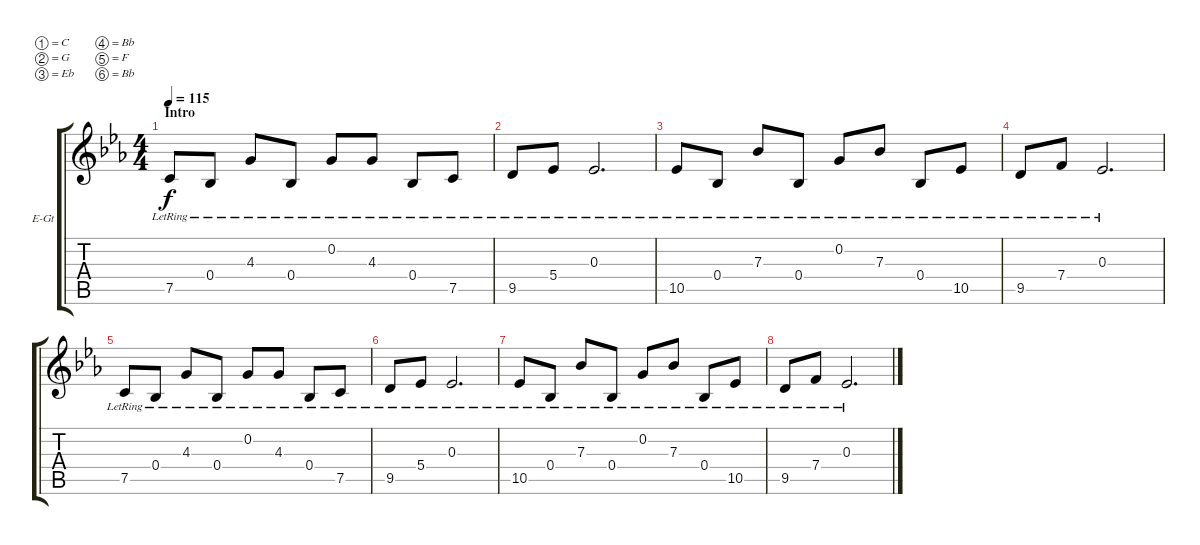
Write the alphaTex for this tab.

\bracketExtendMode groupsimilarinstruments
\firstSystemTrackNameOrientation horizontal
\otherSystemsTrackNameOrientation horizontal
\track ("Clean 1" "E-Gt") {instrument electricguitarclean}
\staff {score tabs}
\tuning (C4 G3 Eb3 Bb2 F2 Bb1)
\ts (4 4)
\section ("" "Intro")
\tempo 115
\clef g2
\ks cminor
7.5{lr}.8{dy f instrument electricguitarclean} 0.4{lr}.8 4.3{lr}.8 0.4{lr}.8 0.2{lr}.8 4.3{lr}.8 0.4{lr}.8 7.5{lr}.8 |
9.5{lr}.8 5.4{lr}.8 0.3{lr}.2{d} |
10.5{lr}.8 0.4{lr}.8 7.3{lr}.8 0.4{lr}.8 0.2{lr}.8 7.3{lr}.8 0.4{lr}.8 10.5{lr}.8 |
9.5{lr}.8 7.4{lr}.8 0.3{lr}.2{d} |
7.5{lr}.8 0.4{lr}.8 4.3{lr}.8 0.4{lr}.8 0.2{lr}.8 4.3{lr}.8 0.4{lr}.8 7.5{lr}.8 |
9.5{lr}.8 5.4{lr}.8 0.3{lr}.2{d} |
10.5{lr}.8 0.4{lr}.8 7.3{lr}.8 0.4{lr}.8 0.2{lr}.8 7.3{lr}.8 0.4{lr}.8 10.5{lr}.8 |
9.5{lr}.8 7.4{lr}.8 0.3{lr}.2{d}
